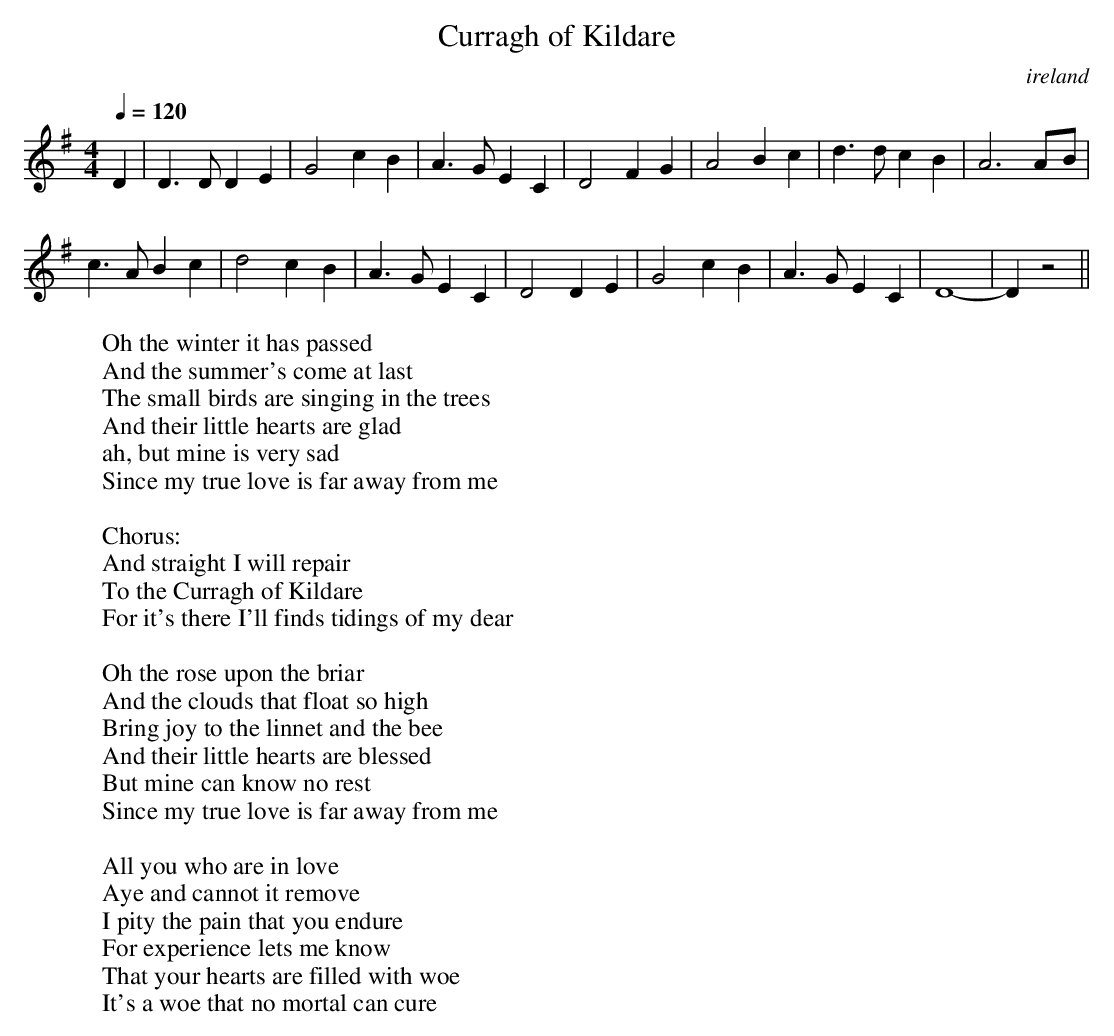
X:1
T:Curragh of Kildare
O:ireland
M:4/4
L:1/8
Q:1/4=120
W:Oh the winter it has passed
W:And the summer's come at last
W:The small birds are singing in the trees
W:And their little hearts are glad
W:ah, but mine is very sad
W:Since my true love is far away from me
W:
W:  Chorus:
W:  And straight I will repair
W:  To the Curragh of Kildare
W:  For it's there I'll finds tidings of my dear
W:
W:Oh the rose upon the briar
W:And the clouds that float so high
W:Bring joy to the linnet and the bee
W:And their little hearts are blessed
W:But mine can know no rest
W:Since my true love is far away from me
W:
W:All you who are in love
W:Aye and cannot it remove
W:I pity the pain that you endure
W:For experience lets me know
W:That your hearts are filled with woe
W:It's a woe that no mortal can cure
K:G
D2|D3D D2E2|G4 c2B2|A3G E2C2|D4 F2G2|A4 B2c2|d3d c2B2|A6A-B|
c3A B2c2|d4 c2-B2|A3G E2C2|D4 D2E2|G4 c2B2|A3G E2C2|D8-|D2z4||
